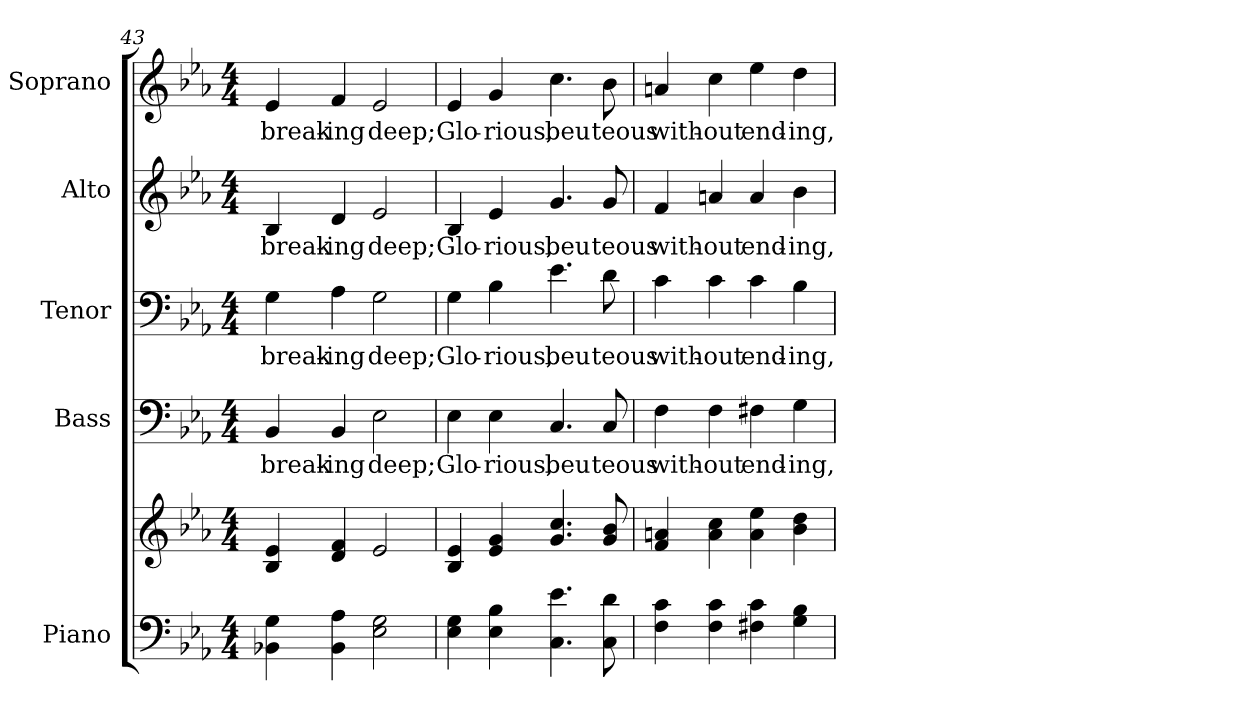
**kern	**kern	**kern	**text	**kern	**text	**kern	**text	**kern	**text
*part5	*part5	*part4	*part4	*part3	*part3	*part2	*part2	*part1	*part1
*staff6	*staff5	*staff4	*staff4	*staff3	*staff3	*staff2	*staff2	*staff1	*staff1
*I"Piano	*	*I"Bass	*	*I"Tenor	*	*I"Alto	*	*I"Soprano	*
*I'Pno.	*	*I'B.	*	*I'T.	*	*I'A.	*	*I'S.	*
*clefF4	*clefG2	*clefF4	*	*clefF4	*	*clefG2	*	*clefG2	*
*k[b-e-a-]	*k[b-e-a-]	*k[b-e-a-]	*	*k[b-e-a-]	*	*k[b-e-a-]	*	*k[b-e-a-]	*
*E-:	*E-:	*E-:	*	*E-:	*	*E-:	*	*E-:	*
*M4/4	*M4/4	*M4/4	*	*M4/4	*	*M4/4	*	*M4/4	*
=43	=43	=43	=43	=43	=43	=43	=43	=43	=43
!	!	!	!LO:LY:b:color=#000000	!	!	!	!	!	!
!	!	!	!	!	!LO:LY:b:color=#000000	!	!	!	!
!	!	!	!	!	!	!	!LO:LY:b:color=#000000	!	!
!	!	!	!	!	!	!	!	!	!LO:LY:b:color=#000000
4BB-Xi\ 4Gi	4B-i/ 4e-i	4BB-i/	break-	4Gi\	break-	4B-i/	break-	4e-i/	break-
!	!	!	!LO:LY:b:color=#000000	!	!	!	!	!	!
!	!	!	!	!	!LO:LY:b:color=#000000	!	!	!	!
!	!	!	!	!	!	!	!LO:LY:b:color=#000000	!	!
!	!	!	!	!	!	!	!	!	!LO:LY:b:color=#000000
4BB-i\ 4A-i	4di/ 4fi	4BB-i/	-ing	4A-i\	-ing	4di/	-ing	4fi/	-ing
!	!	!	!LO:LY:b:color=#000000	!	!	!	!	!	!
!	!	!	!	!	!LO:LY:b:color=#000000	!	!	!	!
!	!	!	!	!	!	!	!LO:LY:b:color=#000000	!	!
!	!	!	!	!	!	!	!	!	!LO:LY:b:color=#000000
2E-i\ 2Gi	2e-i/	2E-i\	deep;	2Gi\	deep;	2e-i/	deep;	2e-i/	deep;
=44	=44	=44	=44	=44	=44	=44	=44	=44	=44
!	!	!	!LO:LY:b:color=#000000	!	!	!	!	!	!
!	!	!	!	!	!LO:LY:b:color=#000000	!	!	!	!
!	!	!	!	!	!	!	!LO:LY:b:color=#000000	!	!
!	!	!	!	!	!	!	!	!	!LO:LY:b:color=#000000
4E-i\ 4Gi	4B-i/ 4e-i	4E-i\	Glo-	4Gi\	Glo-	4B-i/	Glo-	4e-i/	Glo-
!	!	!	!LO:LY:b:color=#000000	!	!	!	!	!	!
!	!	!	!	!	!LO:LY:b:color=#000000	!	!	!	!
!	!	!	!	!	!	!	!LO:LY:b:color=#000000	!	!
!	!	!	!	!	!	!	!	!	!LO:LY:b:color=#000000
4E-i\ 4B-i	4e-i/ 4gi	4E-i\	-rious,	4B-i\	-rious,	4e-i/	-rious,	4gi/	-rious,
!	!	!	!LO:LY:b:color=#000000	!	!	!	!	!	!
!	!	!	!	!	!LO:LY:b:color=#000000	!	!	!	!
!	!	!	!	!	!	!	!LO:LY:b:color=#000000	!	!
!	!	!	!	!	!	!	!	!	!LO:LY:b:color=#000000
4.Ci\ 4.e-i	4.gi/ 4.cci	4.Ci/	beu	4.e-i\	beu	4.gi/	beu	4.cci\	beu
!	!	!	!LO:LY:b:color=#000000	!	!	!	!	!	!
!	!	!	!	!	!LO:LY:b:color=#000000	!	!	!	!
!	!	!	!	!	!	!	!LO:LY:b:color=#000000	!	!
!	!	!	!	!	!	!	!	!	!LO:LY:b:color=#000000
8Ci\ 8di	8gi/ 8b-i	8Ci/	teous	8di\	teous	8gi/	teous	8b-i\	teous
!!LO:PB:g=z
=45	=45	=45	=45	=45	=45	=45	=45	=45	=45
!	!	!	!LO:LY:b:color=#000000	!	!	!	!	!	!
!	!	!	!	!	!LO:LY:b:color=#000000	!	!	!	!
!	!	!	!	!	!	!	!LO:LY:b:color=#000000	!	!
!	!	!	!	!	!	!	!	!	!LO:LY:b:color=#000000
4Fi\ 4ci	4fi/ 4ani	4Fi\	with-	4ci\	with-	4fi/	with-	4ani/	with-
!	!	!	!LO:LY:b:color=#000000	!	!	!	!	!	!
!	!	!	!	!	!LO:LY:b:color=#000000	!	!	!	!
!	!	!	!	!	!	!	!LO:LY:b:color=#000000	!	!
!	!	!	!	!	!	!	!	!	!LO:LY:b:color=#000000
4Fi\ 4ci	4ai\ 4cci	4Fi\	-out	4ci\	-out	4ani/	-out	4cci\	-out
!	!	!	!LO:LY:b:color=#000000	!	!	!	!	!	!
!	!	!	!	!	!LO:LY:b:color=#000000	!	!	!	!
!	!	!	!	!	!	!	!LO:LY:b:color=#000000	!	!
!	!	!	!	!	!	!	!	!	!LO:LY:b:color=#000000
4F#Xi\ 4ci	4ai\ 4ee-i	4F#Xi\	end-	4ci\	end-	4ai/	end-	4ee-i\	end-
!	!	!	!LO:LY:b:color=#000000	!	!	!	!	!	!
!	!	!	!	!	!LO:LY:b:color=#000000	!	!	!	!
!	!	!	!	!	!	!	!LO:LY:b:color=#000000	!	!
!	!	!	!	!	!	!	!	!	!LO:LY:b:color=#000000
4Gi\ 4B-i	4b-i\ 4ddi	4Gi\	-ing,	4B-i\	-ing,	4b-i\	-ing,	4ddi\	-ing,
=	=	=	=	=	=	=	=	=	=
*-	*-	*-	*-	*-	*-	*-	*-	*-	*-
